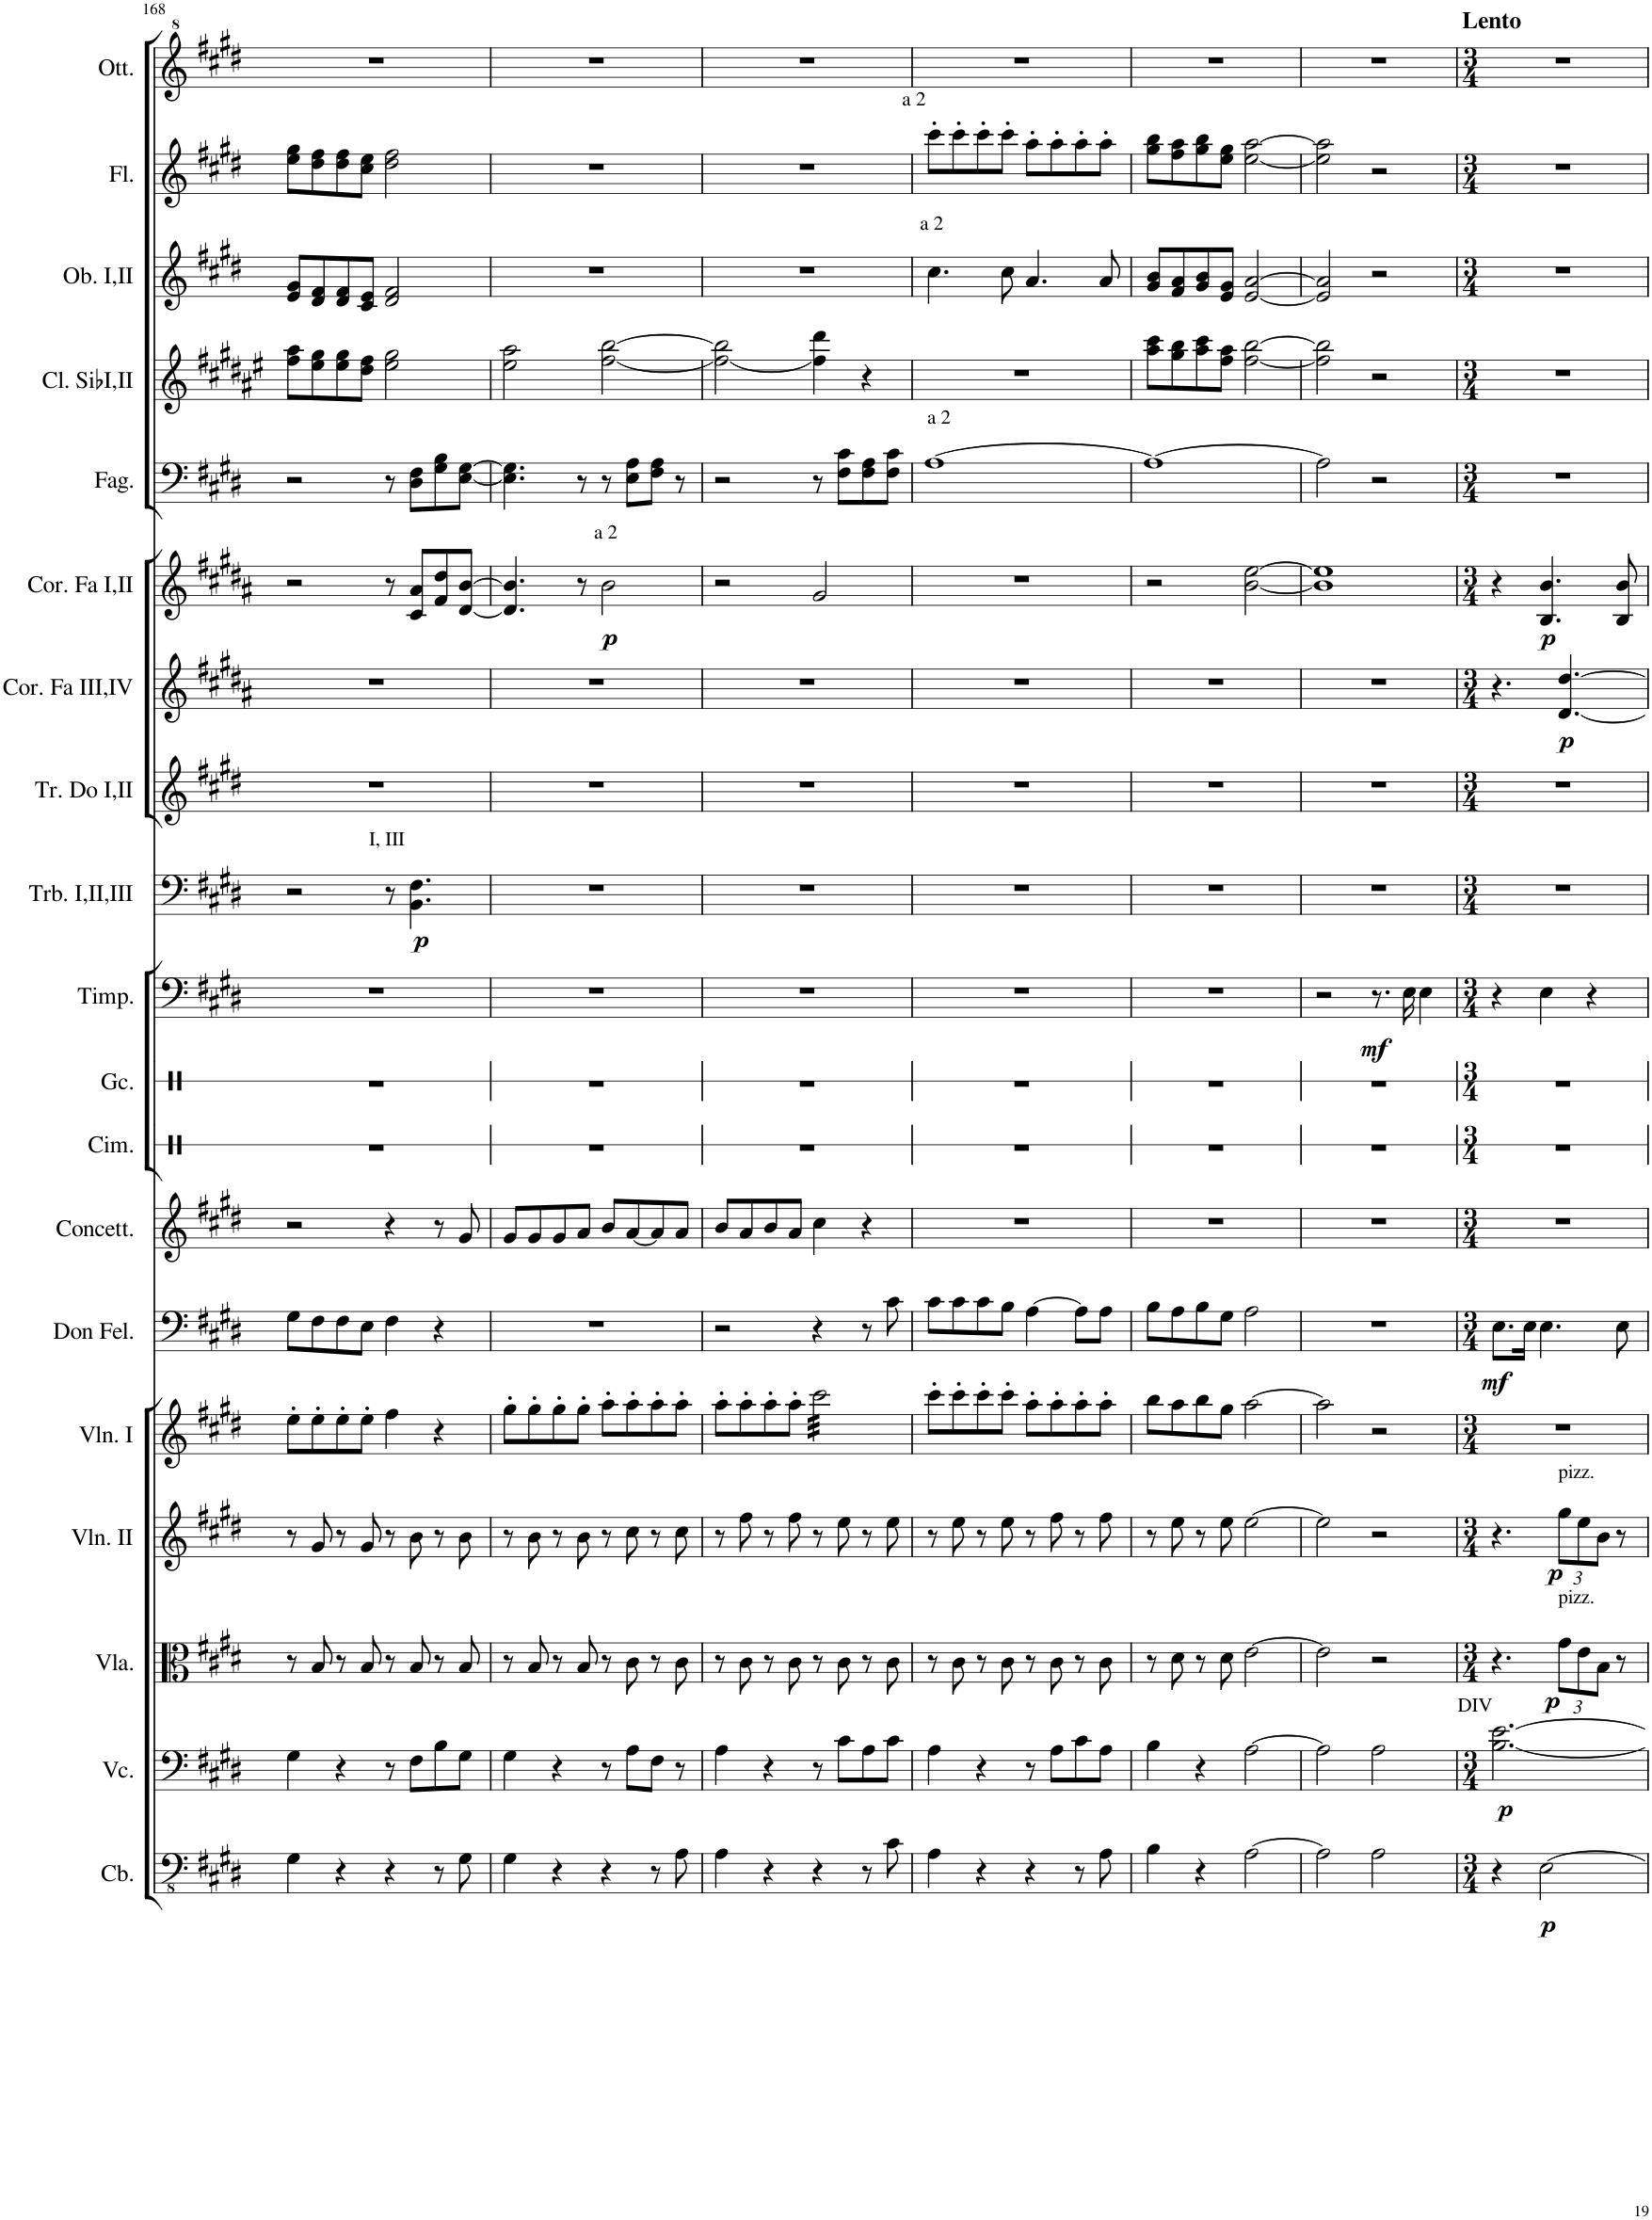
**kern	**dynam	**kern	**dynam	**kern	**dynam	**kern	**dynam	**kern	**kern	**dynam	**kern	**kern	**kern	**kern	**dynam	**kern	**dynam	**kern	**kern	**dynam	**kern	**dynam	**kern	**kern	**kern	**kern	**kern
*part19	*part19	*part18	*part18	*part17	*part17	*part16	*part16	*part15	*part14	*part14	*part13	*part12	*part11	*part10	*part10	*part9	*part9	*part8	*part7	*part7	*part6	*part6	*part5	*part4	*part3	*part2	*part1
*staff19	*staff19	*staff18	*staff18	*staff17	*staff17	*staff16	*staff16	*staff15	*staff14	*staff14	*staff13	*staff12	*staff11	*staff10	*staff10	*staff9	*staff9	*staff8	*staff7	*staff7	*staff6	*staff6	*staff5	*staff4	*staff3	*staff2	*staff1
*I"Contrabbasso	*	*I"Violoncello	*	*I"Viola	*	*I"Violino II	*	*I"Violino I	*I"Don Felice	*	*I"Concettina	*I"Cimbali	*I"Grancassa	*I"Timpani	*	*I"Trombone I,II,III	*	*I"Tromba in Do I,II	*I"Corno in Fa III,IV	*	*I"Corno in Fa I,II	*	*I"Fagotto I,II	*I"Clarinetto in Sib I,II	*I"Oboe I,II	*I"Flauto	*I"Ottavino
*I'Cb.	*	*I'Vc.	*	*I'Vla.	*	*I'Vln. II	*	*I'Vln. I	*I'Don Fel.	*	*I'Concett.	*I'Cim.	*I'Gc.	*I'Timp.	*	*I'Trb. I,II,III	*	*I'Tr. Do I,II	*I'Cor. Fa III,IV	*	*I'Cor. Fa I,II	*	*I'Fag.	*I'Cl. SibI,II	*I'Ob. I,II	*I'Fl.	*I'Ott.
!!LO:PB:g=z
*clefFv4	*	*clefF4	*	*clefC3	*	*clefG2	*	*clefG2	*clefF4	*	*clefG2	*clefX	*clefX	*clefF4	*	*clefF4	*	*clefG2	*clefG2	*	*clefG2	*	*clefF4	*clefG2	*clefG2	*clefG2	*clefG^2
*	*	*	*	*	*	*	*	*	*	*	*	*	*	*	*	*	*	*	*Trd4c7	*	*Trd4c7	*	*	*Trd1c2	*	*	*Trd-7c-12
*k[f#c#g#d#]	*	*k[f#c#g#d#]	*	*k[f#c#g#d#]	*	*k[f#c#g#d#]	*	*k[f#c#g#d#]	*k[f#c#g#d#]	*	*k[f#c#g#d#]	*k[]	*k[]	*k[f#c#g#d#]	*	*k[f#c#g#d#]	*	*k[f#c#g#d#]	*k[f#c#g#d#a#]	*	*k[f#c#g#d#a#]	*	*k[f#c#g#d#]	*k[f#c#g#d#a#e#]	*k[f#c#g#d#]	*k[f#c#g#d#]	*k[f#c#g#d#]
*M4/4	*	*M4/4	*	*M4/4	*	*M4/4	*	*M4/4	*M4/4	*	*M4/4	*M4/4	*M4/4	*M4/4	*	*M4/4	*	*M4/4	*M4/4	*	*M4/4	*	*M4/4	*M4/4	*M4/4	*M4/4	*M4/4
=168	=168	=168	=168	=168	=168	=168	=168	=168	=168	=168	=168	=168	=168	=168	=168	=168	=168	=168	=168	=168	=168	=168	=168	=168	=168	=168	=168
4GG#\	.	4G#\	.	8r	.	8r	.	8ee'\L	8G#\L	.	2r	1r	1r	1r	.	2r	.	1r	1r	.	2r	.	2r	8ff#\ 8aa#\L	8e/ 8g#/L	8ee\ 8gg#\L	1r
.	.	.	.	8B/	.	8g#/	.	8ee'\	8F#\	.	.	.	.	.	.	.	.	.	.	.	.	.	.	8ee#\ 8gg#\	8d#/ 8f#/	8dd#\ 8ff#\	.
4r	.	4r	.	8r	.	8r	.	8ee'\	8F#\	.	.	.	.	.	.	.	.	.	.	.	.	.	.	8ee#\ 8gg#\	8d#/ 8f#/	8dd#\ 8ff#\	.
.	.	.	.	8B/	.	8g#/	.	8ee'\J	8E\J	.	.	.	.	.	.	.	.	.	.	.	.	.	.	8dd#\ 8ff#\J	8c#/ 8e/J	8cc#\ 8ee\J	.
4r	.	8r	.	8r	.	8r	.	4ff#\	4F#\	.	4r	.	.	.	.	8r	.	.	.	.	8r	.	8r	2ee#\ 2gg#\	2d#/ 2f#/	2dd#\ 2ff#\	.
!	!	!	!	!	!	!	!	!	!	!	!	!	!	!	!	!LO:TX:a:t=I, III	!	!	!	!	!	!	!	!	!	!	!
!	!	!	!	!	!	!	!	!	!	!	!	!	!	!	!	!	!LO:DY:b	!	!	!	!	!	!	!	!	!	!
.	.	8F#\L	.	8B/	.	8b\	.	.	.	.	.	.	.	.	.	4.BB\ 4.F#\	p	.	.	.	8c#/ 8a#/L	.	8D#\ 8F#\L	.	.	.	.
8r	.	8B\	.	8r	.	8r	.	4r	4r	.	8r	.	.	.	.	.	.	.	.	.	8f#/ 8dd#/	.	8G#\ 8B\	.	.	.	.
8GG#\	.	8G#\J	.	8B/	.	8b\	.	.	.	.	8g#/	.	.	.	.	.	.	.	.	.	[8d#/ [8b/J	.	[8E\ [8G#\J	.	.	.	.
=169	=169	=169	=169	=169	=169	=169	=169	=169	=169	=169	=169	=169	=169	=169	=169	=169	=169	=169	=169	=169	=169	=169	=169	=169	=169	=169	=169
4GG#\	.	4G#\	.	8r	.	8r	.	8gg#'\L	1r	.	8g#/L	1r	1r	1r	.	1r	.	1r	1r	.	4.d#/] 4.b/]	.	4.E\] 4.G#\]	2ee#\ 2aa#\	1r	1r	1r
.	.	.	.	8B/	.	8b\	.	8gg#'\	.	.	8g#/	.	.	.	.	.	.	.	.	.	.	.	.	.	.	.	.
4r	.	4r	.	8r	.	8r	.	8gg#'\	.	.	8g#/	.	.	.	.	.	.	.	.	.	.	.	.	.	.	.	.
.	.	.	.	8B/	.	8b\	.	8gg#'\J	.	.	8a/J	.	.	.	.	.	.	.	.	.	8r	.	8r	.	.	.	.
!	!	!	!	!	!	!	!	!	!	!	!	!	!	!	!	!	!	!	!	!	!LO:TX:a:t=a 2	!	!	!	!	!	!
!	!	!	!	!	!	!	!	!	!	!	!	!	!	!	!	!	!	!	!	!	!	!LO:DY:b	!	!	!	!	!
4r	.	8r	.	8r	.	8r	.	8aa'\L	.	.	8b/L	.	.	.	.	.	.	.	.	.	2b\	p	8r	[2ff#\ [2bb\	.	.	.
.	.	8A\L	.	8c#\	.	8cc#\	.	8aa'\	.	.	[8a/	.	.	.	.	.	.	.	.	.	.	.	8E\ 8A\L	.	.	.	.
8r	.	8F#\J	.	8r	.	8r	.	8aa'\	.	.	8a/]	.	.	.	.	.	.	.	.	.	.	.	8F#\ 8A\J	.	.	.	.
8AA\	.	8r	.	8c#\	.	8cc#\	.	8aa'\J	.	.	8a/J	.	.	.	.	.	.	.	.	.	.	.	8r	.	.	.	.
=170	=170	=170	=170	=170	=170	=170	=170	=170	=170	=170	=170	=170	=170	=170	=170	=170	=170	=170	=170	=170	=170	=170	=170	=170	=170	=170	=170
4AA\	.	4A\	.	8r	.	8r	.	8aa'\L	2r	.	8b/L	1r	1r	1r	.	1r	.	1r	1r	.	2r	.	2r	2ff#\_ 2bb\]	1r	1r	1r
.	.	.	.	8c#\	.	8ff#\	.	8aa'\	.	.	8a/	.	.	.	.	.	.	.	.	.	.	.	.	.	.	.	.
4r	.	4r	.	8r	.	8r	.	8aa'\	.	.	8b/	.	.	.	.	.	.	.	.	.	.	.	.	.	.	.	.
.	.	.	.	8c#\	.	8ff#\	.	8aa'\J	.	.	8a/J	.	.	.	.	.	.	.	.	.	.	.	.	.	.	.	.
*	*	*	*	*	*	*	*	*tremolo	*	*	*	*	*	*	*	*	*	*	*	*	*	*	*	*	*	*	*
4r	.	8r	.	8r	.	8r	.	32ccc#\LLL	4r	.	4cc#\	.	.	.	.	.	.	.	.	.	2g#/	.	8r	4ff#\] 4ddd#\	.	.	.
.	.	.	.	.	.	.	.	32ccc#\	.	.	.	.	.	.	.	.	.	.	.	.	.	.	.	.	.	.	.
.	.	.	.	.	.	.	.	32ccc#\	.	.	.	.	.	.	.	.	.	.	.	.	.	.	.	.	.	.	.
.	.	.	.	.	.	.	.	32ccc#\	.	.	.	.	.	.	.	.	.	.	.	.	.	.	.	.	.	.	.
.	.	8c#\L	.	8c#\	.	8ee\	.	32ccc#\	.	.	.	.	.	.	.	.	.	.	.	.	.	.	8F#\ 8c#\L	.	.	.	.
.	.	.	.	.	.	.	.	32ccc#\	.	.	.	.	.	.	.	.	.	.	.	.	.	.	.	.	.	.	.
.	.	.	.	.	.	.	.	32ccc#\	.	.	.	.	.	.	.	.	.	.	.	.	.	.	.	.	.	.	.
.	.	.	.	.	.	.	.	32ccc#\	.	.	.	.	.	.	.	.	.	.	.	.	.	.	.	.	.	.	.
8r	.	8A\	.	8r	.	8r	.	32ccc#\	8r	.	4r	.	.	.	.	.	.	.	.	.	.	.	8F#\ 8A\	4r	.	.	.
.	.	.	.	.	.	.	.	32ccc#\	.	.	.	.	.	.	.	.	.	.	.	.	.	.	.	.	.	.	.
.	.	.	.	.	.	.	.	32ccc#\	.	.	.	.	.	.	.	.	.	.	.	.	.	.	.	.	.	.	.
.	.	.	.	.	.	.	.	32ccc#\	.	.	.	.	.	.	.	.	.	.	.	.	.	.	.	.	.	.	.
8C#\	.	8c#\J	.	8c#\	.	8ee\	.	32ccc#\	8c#\	.	.	.	.	.	.	.	.	.	.	.	.	.	8F#\ 8c#\J	.	.	.	.
.	.	.	.	.	.	.	.	32ccc#\	.	.	.	.	.	.	.	.	.	.	.	.	.	.	.	.	.	.	.
.	.	.	.	.	.	.	.	32ccc#\	.	.	.	.	.	.	.	.	.	.	.	.	.	.	.	.	.	.	.
.	.	.	.	.	.	.	.	32ccc#\JJJ	.	.	.	.	.	.	.	.	.	.	.	.	.	.	.	.	.	.	.
*	*	*	*	*	*	*	*	*Xtremolo	*	*	*	*	*	*	*	*	*	*	*	*	*	*	*	*	*	*	*
=171	=171	=171	=171	=171	=171	=171	=171	=171	=171	=171	=171	=171	=171	=171	=171	=171	=171	=171	=171	=171	=171	=171	=171	=171	=171	=171	=171
!	!	!	!	!	!	!	!	!	!	!	!	!	!	!	!	!	!	!	!	!	!	!	!	!	!	!LO:TX:a:t=a 2	!
!	!	!	!	!	!	!	!	!	!	!	!	!	!	!	!	!	!	!	!	!	!	!	!	!	!LO:TX:a:t=a 2	!	!
!	!	!	!	!	!	!	!	!	!	!	!	!	!	!	!	!	!	!	!	!	!	!	!LO:TX:a:t=a 2	!	!	!	!
4AA\	.	4A\	.	8r	.	8r	.	8ccc#'\L	8c#\L	.	1r	1r	1r	1r	.	1r	.	1r	1r	.	1r	.	[1A	1r	4.cc#\	8ccc#'\L	1r
.	.	.	.	8c#\	.	8ee\	.	8ccc#'\	8c#\	.	.	.	.	.	.	.	.	.	.	.	.	.	.	.	.	8ccc#'\	.
4r	.	4r	.	8r	.	8r	.	8ccc#'\	8c#\	.	.	.	.	.	.	.	.	.	.	.	.	.	.	.	.	8ccc#'\	.
.	.	.	.	8c#\	.	8ee\	.	8ccc#'\J	8B\J	.	.	.	.	.	.	.	.	.	.	.	.	.	.	.	8cc#\	8ccc#'\J	.
4r	.	8r	.	8r	.	8r	.	8aa'\L	[4A\	.	.	.	.	.	.	.	.	.	.	.	.	.	.	.	4.a/	8aa'\L	.
.	.	8A\L	.	8c#\	.	8ff#\	.	8aa'\	.	.	.	.	.	.	.	.	.	.	.	.	.	.	.	.	.	8aa'\	.
8r	.	8c#\	.	8r	.	8r	.	8aa'\	8A\L]	.	.	.	.	.	.	.	.	.	.	.	.	.	.	.	.	8aa'\	.
8AA\	.	8A\J	.	8c#\	.	8ff#\	.	8aa'\J	8A\J	.	.	.	.	.	.	.	.	.	.	.	.	.	.	.	8a/	8aa'\J	.
=172	=172	=172	=172	=172	=172	=172	=172	=172	=172	=172	=172	=172	=172	=172	=172	=172	=172	=172	=172	=172	=172	=172	=172	=172	=172	=172	=172
4BB\	.	4B\	.	8r	.	8r	.	8bb\L	8B\L	.	1r	1r	1r	1r	.	1r	.	1r	1r	.	2r	.	1A_	8aa#\ 8ccc#\L	8g#/ 8b/L	8gg#\ 8bb\L	1r
.	.	.	.	8d#\	.	8ee\	.	8aa\	8A\	.	.	.	.	.	.	.	.	.	.	.	.	.	.	8gg#\ 8bb\	8f#/ 8a/	8ff#\ 8aa\	.
4r	.	4r	.	8r	.	8r	.	8bb\	8B\	.	.	.	.	.	.	.	.	.	.	.	.	.	.	8aa#\ 8ccc#\	8g#/ 8b/	8gg#\ 8bb\	.
.	.	.	.	8d#\	.	8ee\	.	8gg#\J	8G#\J	.	.	.	.	.	.	.	.	.	.	.	.	.	.	8ff#\ 8aa#\J	8e/ 8g#/J	8ee\ 8gg#\J	.
[2AA\	.	[2A\	.	[2e\	.	[2ee\	.	[2aa\	2A\	.	.	.	.	.	.	.	.	.	.	.	[2b\ [2ee\	.	.	[2ff#\ [2bb\	[2e/ [2a/	[2ee\ [2aa\	.
=173	=173	=173	=173	=173	=173	=173	=173	=173	=173	=173	=173	=173	=173	=173	=173	=173	=173	=173	=173	=173	=173	=173	=173	=173	=173	=173	=173
2AA\]	.	2A\]	.	2e\]	.	2ee\]	.	2aa\]	1r	.	1r	1r	1r	2r	.	1r	.	1r	1r	.	1b] 1ee]	.	2A\]	2ff#\] 2bb\]	2e/] 2a/]	2ee\] 2aa\]	1r
!	!	!	!	!	!	!	!	!	!	!	!	!	!	!	!LO:DY:b	!	!	!	!	!	!	!	!	!	!	!	!
2AA\	.	2A\	.	2r	.	2r	.	2r	.	.	.	.	.	8.r	mf	.	.	.	.	.	.	.	2r	2r	2r	2r	.
.	.	.	.	.	.	.	.	.	.	.	.	.	.	16E\	.	.	.	.	.	.	.	.	.	.	.	.	.
.	.	.	.	.	.	.	.	.	.	.	.	.	.	4E\	.	.	.	.	.	.	.	.	.	.	.	.	.
=174	=174	=174	=174	=174	=174	=174	=174	=174	=174	=174	=174	=174	=174	=174	=174	=174	=174	=174	=174	=174	=174	=174	=174	=174	=174	=174	=174
*M3/4	*	*M3/4	*	*M3/4	*	*M3/4	*	*M3/4	*M3/4	*	*M3/4	*M3/4	*M3/4	*M3/4	*	*M3/4	*	*M3/4	*M3/4	*	*M3/4	*	*M3/4	*M3/4	*M3/4	*M3/4	*M3/4
!	!	!	!	!	!	!	!	!	!	!	!	!	!	!	!	!	!	!	!	!	!	!	!	!	!	!	!LO:TX:a:B:t=Lento
!	!	!LO:TX:a:t=DIV	!	!	!	!	!	!	!	!	!	!	!	!	!	!	!	!	!	!	!	!	!	!	!	!	!
!	!	!	!LO:DY:b	!	!	!	!	!	!	!LO:DY:b	!	!	!	!	!	!	!	!	!	!	!	!	!	!	!	!	!
4r	.	[2.B\ [2.e\	p	4.r	.	4.r	.	2.r	8.E\L	mf	2.r	2.r	2.r	4r	.	2.r	.	2.r	4.r	.	4r	.	2.r	2.r	2.r	2.r	2.r
.	.	.	.	.	.	.	.	.	16E\Jk	.	.	.	.	.	.	.	.	.	.	.	.	.	.	.	.	.	.
!	!LO:DY:b	!	!	!	!	!	!	!	!	!	!	!	!	!	!	!	!	!	!	!	!	!LO:DY:b	!	!	!	!	!
[2EE\	p	.	.	.	.	.	.	.	4.E\	.	.	.	.	4E\	.	.	.	.	.	.	4.B/ 4.b/	p	.	.	.	.	.
*	*	*	*	*Xbrackettup	*	*Xbrackettup	*	*	*	*	*	*	*	*	*	*	*	*	*	*	*	*	*	*	*	*	*
!	!	!	!	!	!	!LO:TX:a:t=pizz.	!	!	!	!	!	!	!	!	!	!	!	!	!	!	!	!	!	!	!	!	!
!	!	!	!	!LO:TX:a:t=pizz.	!	!	!	!	!	!	!	!	!	!	!	!	!	!	!	!	!	!	!	!	!	!	!
!	!	!	!	!	!LO:DY:b	!	!LO:DY:b	!	!	!	!	!	!	!	!	!	!	!	!	!LO:DY:b	!	!	!	!	!	!	!
.	.	.	.	12g#\L	p	12gg#\L	p	.	.	.	.	.	.	.	.	.	.	.	[4.d#/ [4.dd#/	p	.	.	.	.	.	.	.
.	.	.	.	12e\	.	12ee\	.	.	.	.	.	.	.	.	.	.	.	.	.	.	.	.	.	.	.	.	.
.	.	.	.	.	.	.	.	.	.	.	.	.	.	4r	.	.	.	.	.	.	.	.	.	.	.	.	.
.	.	.	.	12B\J	.	12b\J	.	.	.	.	.	.	.	.	.	.	.	.	.	.	.	.	.	.	.	.	.
.	.	.	.	8r	.	8r	.	.	8E\	.	.	.	.	.	.	.	.	.	.	.	8B/ 8b/	.	.	.	.	.	.
=	=	=	=	=	=	=	=	=	=	=	=	=	=	=	=	=	=	=	=	=	=	=	=	=	=	=	=
*-	*-	*-	*-	*-	*-	*-	*-	*-	*-	*-	*-	*-	*-	*-	*-	*-	*-	*-	*-	*-	*-	*-	*-	*-	*-	*-	*-
